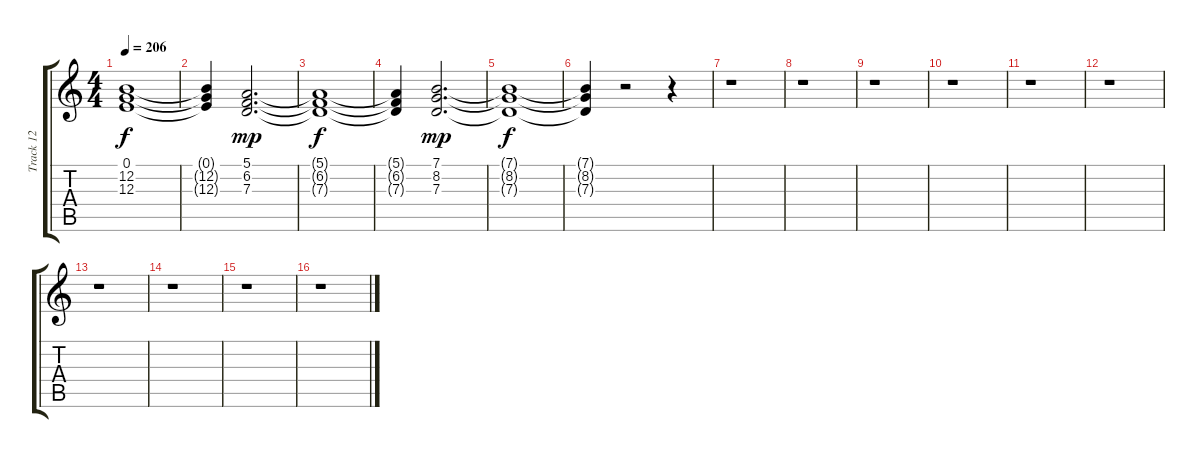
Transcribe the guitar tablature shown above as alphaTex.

\track ("Track 12" "Track 12") {instrument stringensemble1}
\staff {score tabs}
\tuning (E4 B3 G3 D3 A2 E2) {hide}
\ts (4 4)
\tempo 206
\clef g2
\ks c
(0.1{t} 12.2{t} 12.3{t}).1{dy f} |
(0.1{t} 12.2{t} 12.3{t}).4 (5.1 6.2 7.3).2{d dy mp} |
(5.1{t} 6.2{t} 7.3{t}).1{dy f} |
(5.1{t} 6.2{t} 7.3{t}).4 (7.1 8.2 7.3).2{d dy mp} |
(7.1{t} 8.2{t} 7.3{t}).1{dy f} |
(7.1{t} 8.2{t} 7.3{t}).4 r.2 r.4 |
r.1 |
r.1 |
r.1 |
r.1 |
r.1 |
r.1 |
r.1 |
r.1 |
r.1 |
r.1
